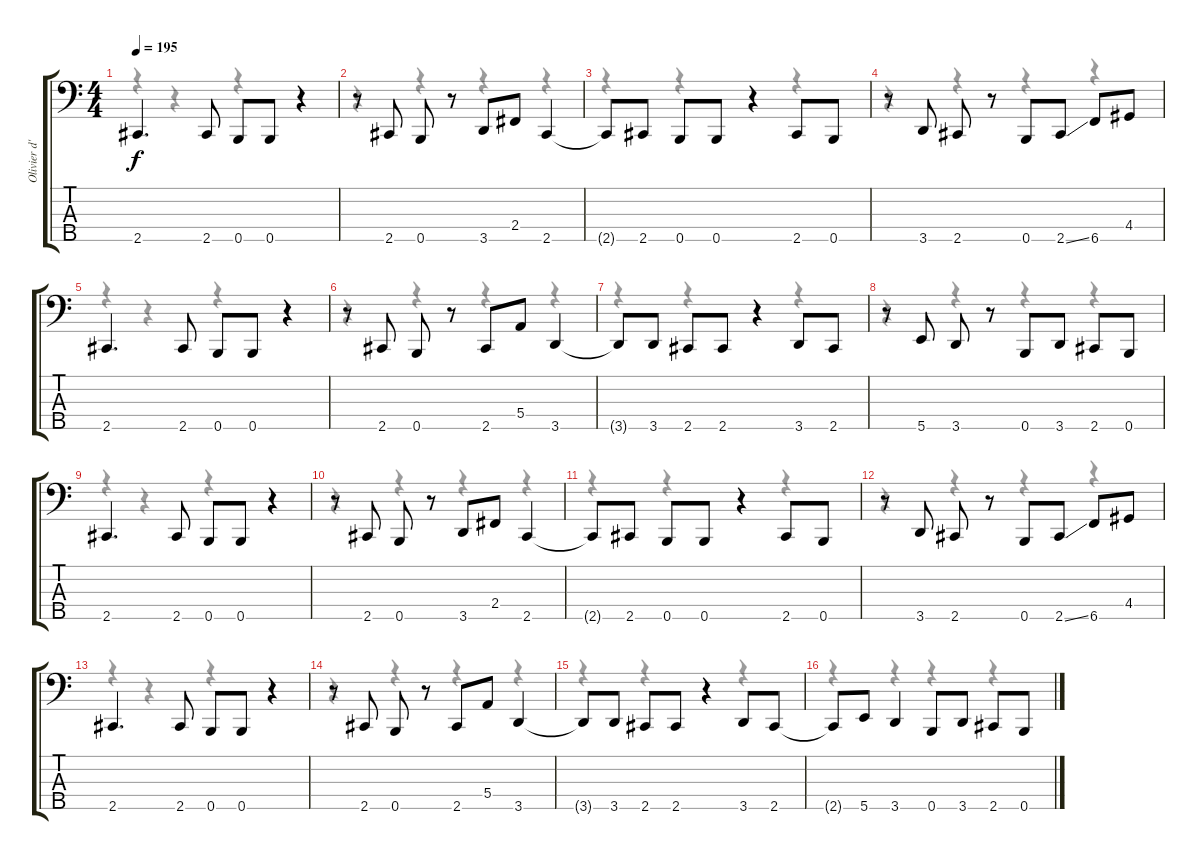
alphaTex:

\track ("Olivier d'Aries (Bass)" "Olivier d'") {instrument electricbassfinger}
\staff {score tabs}
\tuning (G2 D2 A1 E1 B0) {hide}
\voice
\ts (4 4)
\tempo 195
\clef f4
\ks c
2.5.4{d dy f} 2.5.8 0.5.8 0.5.8 r.4 |
r.8 2.5.8 0.5.8 r.8 3.5.8 2.4.8 2.5.4 |
2.5{t}.8 2.5.8 0.5.8 0.5.8 r.4 2.5.8 0.5.8 |
r.8 3.5.8 2.5.8 r.8 0.5.8 2.5{ss}.8 6.5.8 4.4.8 |
2.5.4{d} 2.5.8 0.5.8 0.5.8 r.4 |
r.8 2.5.8 0.5.8 r.8 2.5.8 5.4.8 3.5.4 |
3.5{t}.8 3.5.8 2.5.8 2.5.8 r.4 3.5.8 2.5.8 |
r.8 5.5.8 3.5.8 r.8 0.5.8 3.5.8 2.5.8 0.5.8 |
2.5.4{d} 2.5.8 0.5.8 0.5.8 r.4 |
r.8 2.5.8 0.5.8 r.8 3.5.8 2.4.8 2.5.4 |
2.5{t}.8 2.5.8 0.5.8 0.5.8 r.4 2.5.8 0.5.8 |
r.8 3.5.8 2.5.8 r.8 0.5.8 2.5{ss}.8 6.5.8 4.4.8 |
2.5.4{d} 2.5.8 0.5.8 0.5.8 r.4 |
r.8 2.5.8 0.5.8 r.8 2.5.8 5.4.8 3.5.4 |
3.5{t}.8 3.5.8 2.5.8 2.5.8 r.4 3.5.8 2.5.8 |
2.5{t}.8 5.5.8 3.5.4 0.5.8 3.5.8 2.5.8 0.5.8
\voice
\clef f4
\ottava regular
\simile none
\ks c
r.4{dy f} r.4 r.4 r.4 |
r.4 r.4 r.4 r.4 |
r.4 r.4 r.4 r.4 |
r.4 r.4 r.4 r.4 |
r.4 r.4 r.4 r.4 |
r.4 r.4 r.4 r.4 |
r.4 r.4 r.4 r.4 |
r.4 r.4 r.4 r.4 |
r.4 r.4 r.4 r.4 |
r.4 r.4 r.4 r.4 |
r.4 r.4 r.4 r.4 |
r.4 r.4 r.4 r.4 |
r.4 r.4 r.4 r.4 |
r.4 r.4 r.4 r.4 |
r.4 r.4 r.4 r.4 |
r.4 r.4 r.4 r.4
